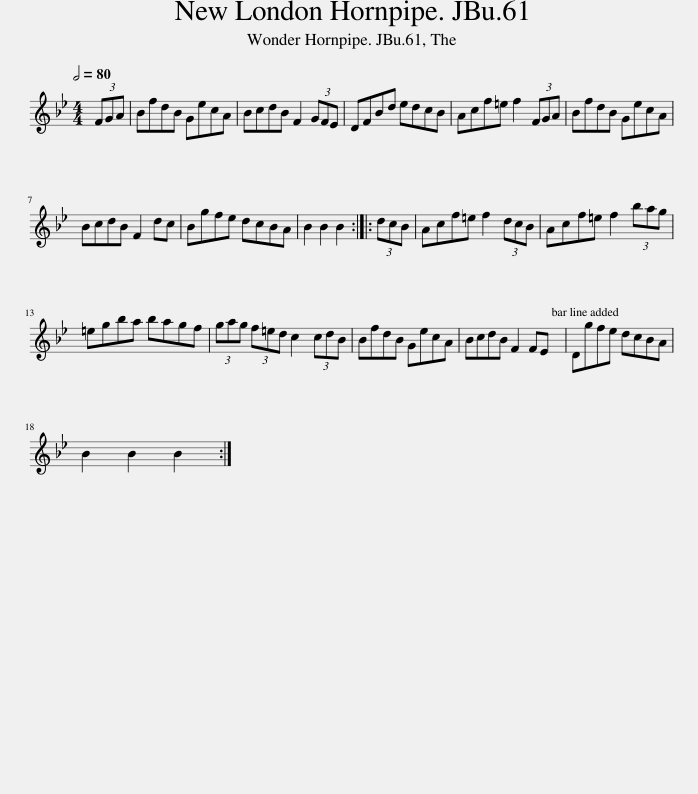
X:1
L:1/8
Q:1/2=80
M:4/4
I:linebreak $
K:Bb
V:1 treble
V:1
 (3FGA | BfdB GecA | BcdB F2 (3GFE | DFBd edcB | Acf=e f2 (3FGA | %5
 BfdB GecA |$ BcdB F2 dc | Bgfe dcBA | B2 B2 B2 :: (3dcB | %10
 Acf=e f2 (3dcB | Acf=e f2 (3bag |$ =egba bagf | (3gag (3f=ed c2 (3cdB | BfdB GecA | %15
 BcdB F2 FE | Dgfe dcBA |$ B2 B2 B2 :| %18
